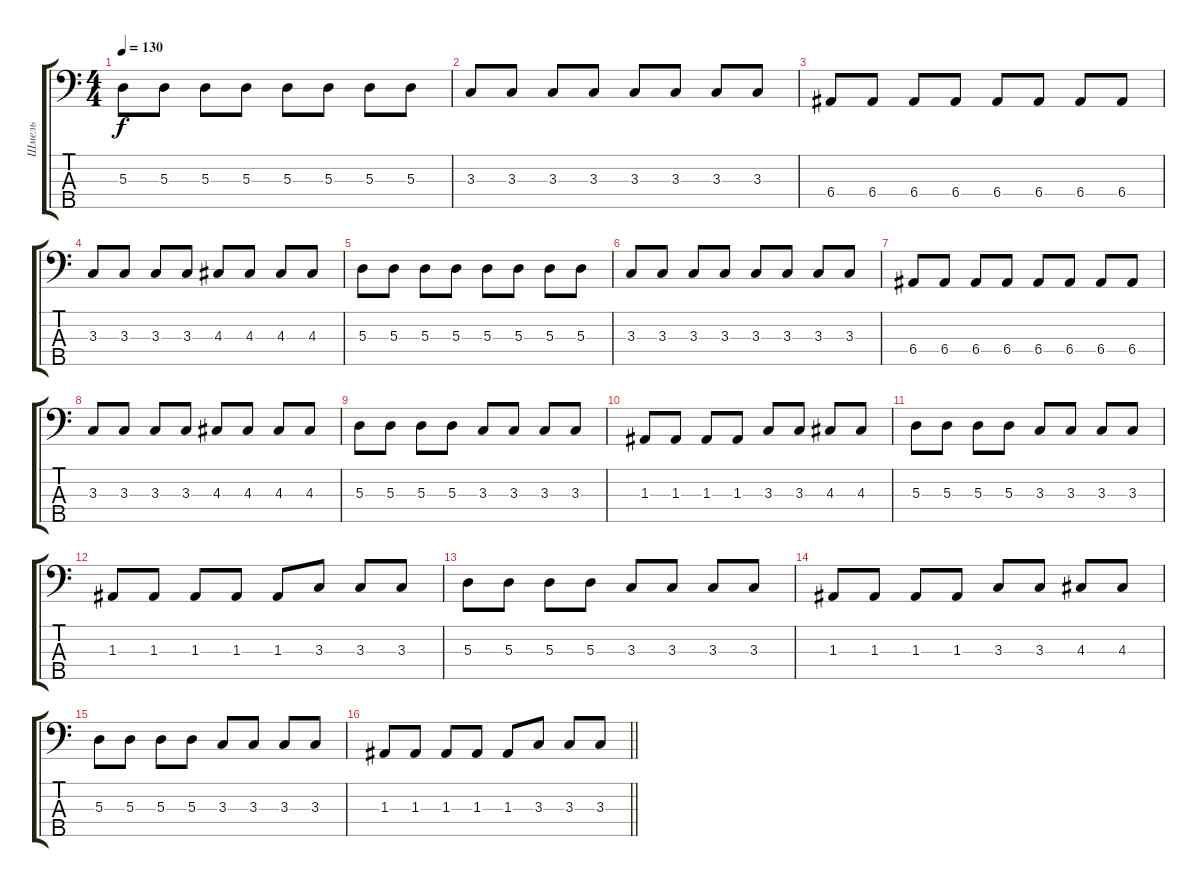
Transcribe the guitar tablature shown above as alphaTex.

\track ("Шмель" "Шмель") {instrument electricbasspick}
\staff {score tabs}
\tuning (G2 D2 A1 E1 B0) {hide}
\ts (4 4)
\tempo 130
\clef f4
\ks c
5.3.8{dy f} 5.3.8 5.3.8 5.3.8 5.3.8 5.3.8 5.3.8 5.3.8 |
3.3.8 3.3.8 3.3.8 3.3.8 3.3.8 3.3.8 3.3.8 3.3.8 |
6.4.8 6.4.8 6.4.8 6.4.8 6.4.8 6.4.8 6.4.8 6.4.8 |
3.3.8 3.3.8 3.3.8 3.3.8 4.3.8 4.3.8 4.3.8 4.3.8 |
5.3.8 5.3.8 5.3.8 5.3.8 5.3.8 5.3.8 5.3.8 5.3.8 |
3.3.8 3.3.8 3.3.8 3.3.8 3.3.8 3.3.8 3.3.8 3.3.8 |
6.4.8 6.4.8 6.4.8 6.4.8 6.4.8 6.4.8 6.4.8 6.4.8 |
3.3.8 3.3.8 3.3.8 3.3.8 4.3.8 4.3.8 4.3.8 4.3.8 |
5.3.8 5.3.8 5.3.8 5.3.8 3.3.8 3.3.8 3.3.8 3.3.8 |
1.3.8 1.3.8 1.3.8 1.3.8 3.3.8 3.3.8 4.3.8 4.3.8 |
5.3.8 5.3.8 5.3.8 5.3.8 3.3.8 3.3.8 3.3.8 3.3.8 |
1.3.8 1.3.8 1.3.8 1.3.8 1.3.8 3.3.8 3.3.8 3.3.8 |
5.3.8 5.3.8 5.3.8 5.3.8 3.3.8 3.3.8 3.3.8 3.3.8 |
1.3.8 1.3.8 1.3.8 1.3.8 3.3.8 3.3.8 4.3.8 4.3.8 |
5.3.8 5.3.8 5.3.8 5.3.8 3.3.8 3.3.8 3.3.8 3.3.8 |
\barLineRight lightlight
1.3.8 1.3.8 1.3.8 1.3.8 1.3.8 3.3.8 3.3.8 3.3.8
